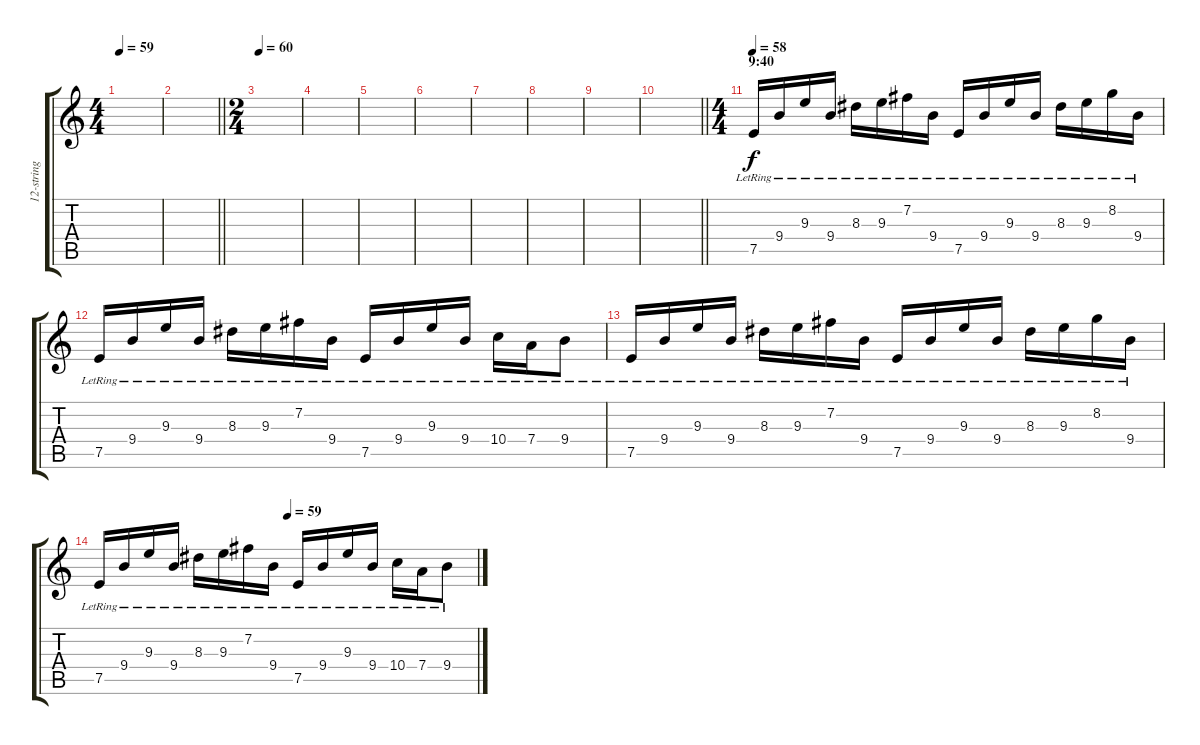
\track ("12-string guitar" "12-string ") {instrument acousticguitarsteel}
\staff {score tabs}
\tuning (E4 B3 G3 D3 A2 E2) {hide}
\ts (4 4)
\tempo 59
\clef g2
\ks c
|
\barLineRight lightlight
|
\ts (2 4)
\tempo 60
|
|
|
|
|
|
|
\barLineRight lightlight
|
\ts (4 4)
\section ("" "9:40")
\tempo 58
7.5{lr}.16{volume 6} 9.4{lr}.16 9.3{lr}.16 9.4{lr}.16 8.3{lr}.16 9.3{lr}.16 7.2{lr}.16 9.4{lr}.16 7.5{lr}.16 9.4{lr}.16 9.3{lr}.16 9.4{lr}.16 8.3{lr}.16 9.3{lr}.16 8.2{lr}.16 9.4{lr}.16 |
7.5{lr}.16 9.4{lr}.16 9.3{lr}.16 9.4{lr}.16 8.3{lr}.16 9.3{lr}.16 7.2{lr}.16 9.4{lr}.16 7.5{lr}.16 9.4{lr}.16 9.3{lr}.16 9.4{lr}.16 10.4{lr}.16 7.4{lr}.16 9.4{lr}.8 |
7.5{lr}.16 9.4{lr}.16 9.3{lr}.16 9.4{lr}.16 8.3{lr}.16 9.3{lr}.16 7.2{lr}.16 9.4{lr}.16 7.5{lr}.16 9.4{lr}.16 9.3{lr}.16 9.4{lr}.16 8.3{lr}.16 9.3{lr}.16 8.2{lr}.16 9.4{lr}.16 |
\tempo (59 0.5)
7.5{lr}.16 9.4{lr}.16 9.3{lr}.16 9.4{lr}.16 8.3{lr}.16 9.3{lr}.16 7.2{lr}.16 9.4{lr}.16 7.5{lr}.16 9.4{lr}.16 9.3{lr}.16 9.4{lr}.16 10.4{lr}.16 7.4{lr}.16 9.4{lr}.8
